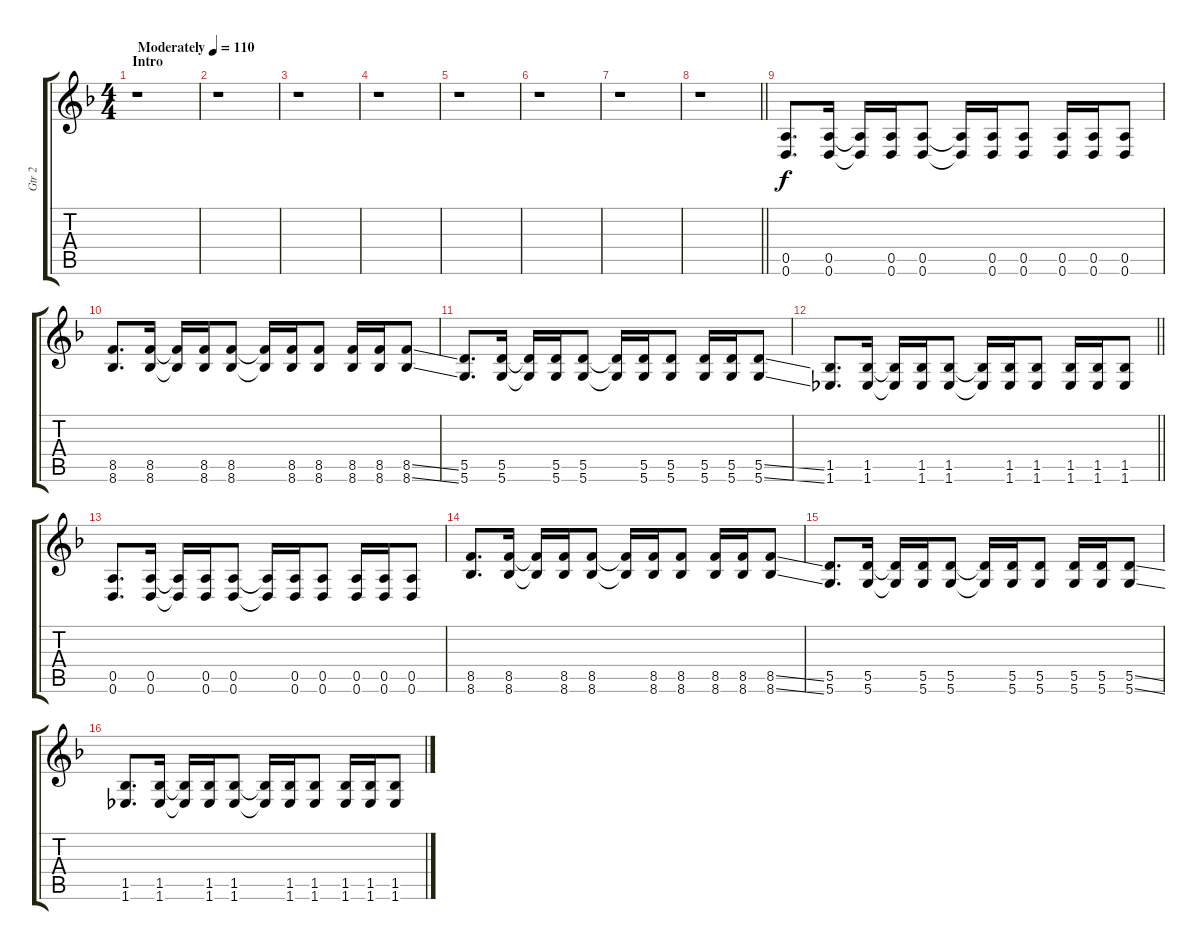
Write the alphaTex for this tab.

\track ("Gtr 2" "Gtr 2") {instrument distortionguitar}
\staff {score tabs}
\tuning (E4 B3 G3 D3 A2 D2) {hide}
\ts (4 4)
\section ("" "Intro")
\tempo (110 "Moderately")
\clef g2
\ks f
r.1{dy f instrument distortionguitar} |
r.1 |
r.1 |
r.1 |
r.1 |
r.1 |
r.1 |
\barLineRight lightlight
r.1 |
\section ("" "")
(0.5 0.6).8{d} (0.5 0.6).16 (0.5{t} 0.6{t}).16 (0.5 0.6).16 (0.5 0.6).8 (0.5{t} 0.6{t}).16 (0.5 0.6).16 (0.5 0.6).8 (0.5 0.6).16 (0.5 0.6).16 (0.5 0.6).8 |
(8.5 8.6).8{d} (8.5 8.6).16 (8.5{t} 8.6{t}).16 (8.5 8.6).16 (8.5 8.6).8 (8.5{t} 8.6{t}).16 (8.5 8.6).16 (8.5 8.6).8 (8.5 8.6).16 (8.5 8.6).16 (8.5{ss} 8.6{ss}).8 |
(5.5 5.6).8{d} (5.5 5.6).16 (5.5{t} 5.6{t}).16 (5.5 5.6).16 (5.5 5.6).8 (5.5{t} 5.6{t}).16 (5.5 5.6).16 (5.5 5.6).8 (5.5 5.6).16 (5.5 5.6).16 (5.5{ss} 5.6{ss}).8 |
\barLineRight lightlight
(1.5 1.6).8{d} (1.5 1.6).16 (1.5{t} 1.6{t}).16 (1.5 1.6).16 (1.5 1.6).8 (1.5{t} 1.6{t}).16 (1.5 1.6).16 (1.5 1.6).8 (1.5 1.6).16 (1.5 1.6).16 (1.5 1.6).8 |
(0.5 0.6).8{d} (0.5 0.6).16 (0.5{t} 0.6{t}).16 (0.5 0.6).16 (0.5 0.6).8 (0.5{t} 0.6{t}).16 (0.5 0.6).16 (0.5 0.6).8 (0.5 0.6).16 (0.5 0.6).16 (0.5 0.6).8 |
(8.5 8.6).8{d} (8.5 8.6).16 (8.5{t} 8.6{t}).16 (8.5 8.6).16 (8.5 8.6).8 (8.5{t} 8.6{t}).16 (8.5 8.6).16 (8.5 8.6).8 (8.5 8.6).16 (8.5 8.6).16 (8.5{ss} 8.6{ss}).8 |
(5.5 5.6).8{d} (5.5 5.6).16 (5.5{t} 5.6{t}).16 (5.5 5.6).16 (5.5 5.6).8 (5.5{t} 5.6{t}).16 (5.5 5.6).16 (5.5 5.6).8 (5.5 5.6).16 (5.5 5.6).16 (5.5{ss} 5.6{ss}).8 |
(1.5 1.6).8{d} (1.5 1.6).16 (1.5{t} 1.6{t}).16 (1.5 1.6).16 (1.5 1.6).8 (1.5{t} 1.6{t}).16 (1.5 1.6).16 (1.5 1.6).8 (1.5 1.6).16 (1.5 1.6).16 (1.5 1.6).8
